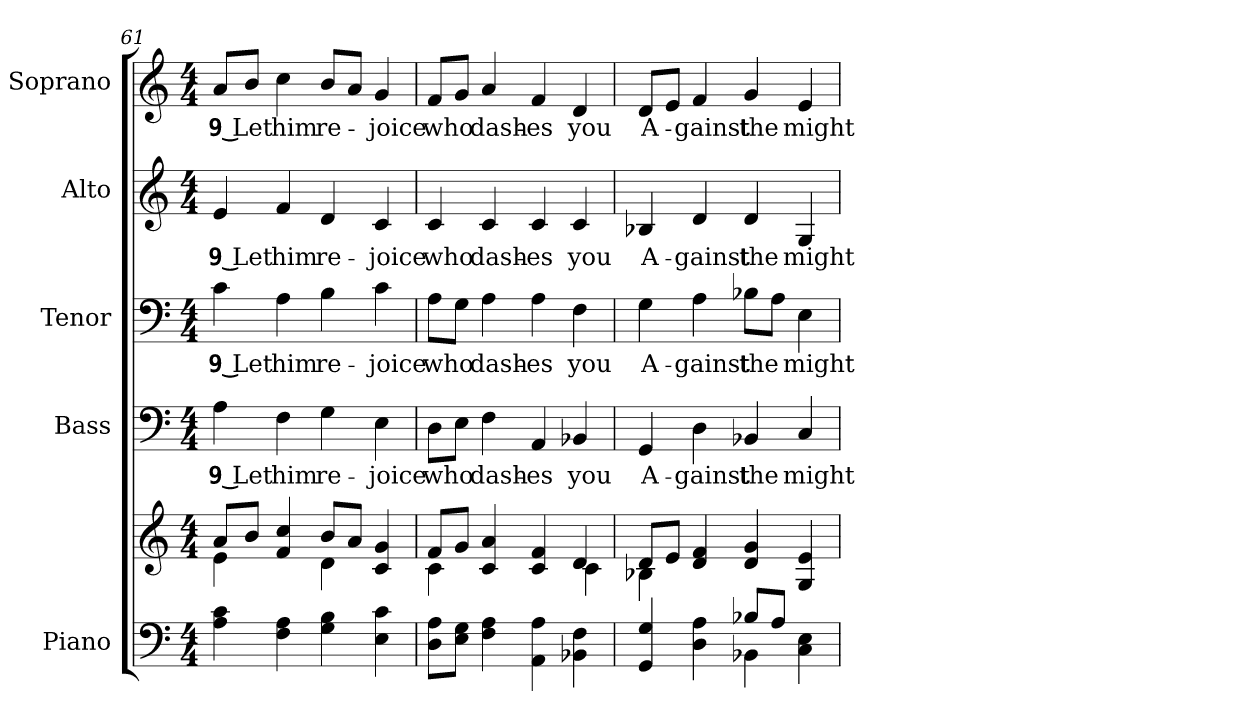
**kern	**kern	**kern	**text	**kern	**text	**kern	**text	**kern	**text
*part5	*part5	*part4	*part4	*part3	*part3	*part2	*part2	*part1	*part1
*staff6	*staff5	*staff4	*staff4	*staff3	*staff3	*staff2	*staff2	*staff1	*staff1
*I"Piano	*	*I"Bass	*	*I"Tenor	*	*I"Alto	*	*I"Soprano	*
*I'Pno.	*	*I'B.	*	*I'T.	*	*I'A.	*	*I'S.	*
!!LO:PB:g=z
*clefF4	*clefG2	*clefF4	*	*clefF4	*	*clefG2	*	*clefG2	*
*k[]	*k[]	*k[]	*	*k[]	*	*k[]	*	*k[]	*
*C:	*C:	*C:	*	*C:	*	*C:	*	*C:	*
*M4/4	*M4/4	*M4/4	*	*M4/4	*	*M4/4	*	*M4/4	*
=61	=61	=61	=61	=61	=61	=61	=61	=61	=61
*	*^	*	*	*	*	*	*	*	*
!	!	!	!	!LO:LY:b:color=#000000	!	!	!	!	!	!
!	!	!	!	!	!	!LO:LY:b:color=#000000	!	!	!	!
!	!	!	!	!	!	!	!	!LO:LY:b:color=#000000	!	!
!	!	!	!	!	!	!	!	!	!	!LO:LY:b:color=#000000
4Ai\ 4ci	8ai/L	4ei\	4Ai\	9 Let	4ci\	9 Let	4ei/	9 Let	8ai/L	9 Let
.	8bi/J	.	.	.	.	.	.	.	8bi/J	.
!	!	!	!	!LO:LY:b:color=#000000	!	!	!	!	!	!
!	!	!	!	!	!	!LO:LY:b:color=#000000	!	!	!	!
!	!	!	!	!	!	!	!	!LO:LY:b:color=#000000	!	!
!	!	!	!	!	!	!	!	!	!	!LO:LY:b:color=#000000
4Fi\ 4Ai	4fi/ 4cci	4ryy	4Fi\	him	4Ai\	him	4fi/	him	4cci\	him
!	!	!	!	!LO:LY:b:color=#000000	!	!	!	!	!	!
!	!	!	!	!	!	!LO:LY:b:color=#000000	!	!	!	!
!	!	!	!	!	!	!	!	!LO:LY:b:color=#000000	!	!
!	!	!	!	!	!	!	!	!	!	!LO:LY:b:color=#000000
4Gi\ 4Bi	8bi/L	4di\	4Gi\	re-	4Bi\	re-	4di/	re-	8bi/L	re-
.	8ai/J	.	.	.	.	.	.	.	8ai/J	.
!	!	!	!	!LO:LY:b:color=#000000	!	!	!	!	!	!
!	!	!	!	!	!	!LO:LY:b:color=#000000	!	!	!	!
!	!	!	!	!	!	!	!	!LO:LY:b:color=#000000	!	!
!	!	!	!	!	!	!	!	!	!	!LO:LY:b:color=#000000
4Ei\ 4ci	4ci/ 4gi	4ryy	4Ei\	-joice	4ci\	-joice	4ci/	-joice	4gi/	-joice
=62	=62	=62	=62	=62	=62	=62	=62	=62	=62	=62
!	!	!	!	!LO:LY:b:color=#000000	!	!	!	!	!	!
!	!	!	!	!	!	!LO:LY:b:color=#000000	!	!	!	!
!	!	!	!	!	!	!	!	!LO:LY:b:color=#000000	!	!
!	!	!	!	!	!	!	!	!	!	!LO:LY:b:color=#000000
8Di\ 8AiL	8fi/L	4ci\	8Di\L	who	8Ai\L	who	4ci/	who	8fi/L	who
8Ei\ 8GiJ	8gi/J	.	8Ei\J	.	8Gi\J	.	.	.	8gi/J	.
!	!	!	!	!LO:LY:b:color=#000000	!	!	!	!	!	!
!	!	!	!	!	!	!LO:LY:b:color=#000000	!	!	!	!
!	!	!	!	!	!	!	!	!LO:LY:b:color=#000000	!	!
!	!	!	!	!	!	!	!	!	!	!LO:LY:b:color=#000000
4Fi\ 4Ai	4ci/ 4ai	4ryy	4Fi\	dash-	4Ai\	dash-	4ci/	dash-	4ai/	dash-
!	!	!	!	!LO:LY:b:color=#000000	!	!	!	!	!	!
!	!	!	!	!	!	!LO:LY:b:color=#000000	!	!	!	!
!	!	!	!	!	!	!	!	!LO:LY:b:color=#000000	!	!
!	!	!	!	!	!	!	!	!	!	!LO:LY:b:color=#000000
4AAi\ 4Ai	4ci/ 4fi	4ryy	4AAi/	-es	4Ai\	-es	4ci/	-es	4fi/	-es
!	!	!	!	!LO:LY:b:color=#000000	!	!	!	!	!	!
!	!	!	!	!	!	!LO:LY:b:color=#000000	!	!	!	!
!	!	!	!	!	!	!	!	!LO:LY:b:color=#000000	!	!
!	!	!	!	!	!	!	!	!	!	!LO:LY:b:color=#000000
4BB-Xi\ 4Fi	4di/	4ci\	4BB-Xi/	you	4Fi\	you	4ci/	you	4di/	you
=63	=63	=63	=63	=63	=63	=63	=63	=63	=63	=63
*^	*	*	*	*	*	*	*	*	*	*
!	!	!	!	!	!LO:LY:b:color=#000000	!	!	!	!	!	!
!	!	!	!	!	!	!	!LO:LY:b:color=#000000	!	!	!	!
!	!	!	!	!	!	!	!	!	!LO:LY:b:color=#000000	!	!
!	!	!	!	!	!	!	!	!	!	!	!LO:LY:b:color=#000000
4GGi/ 4Gi	2ryy	8di/L	4B-Xi\	4GGi/	A-	4Gi\	A-	4B-Xi/	A-	8di/L	A-
.	.	8ei/J	.	.	.	.	.	.	.	8ei/J	.
!	!	!	!	!	!LO:LY:b:color=#000000	!	!	!	!	!	!
!	!	!	!	!	!	!	!LO:LY:b:color=#000000	!	!	!	!
!	!	!	!	!	!	!	!	!	!LO:LY:b:color=#000000	!	!
!	!	!	!	!	!	!	!	!	!	!	!LO:LY:b:color=#000000
4Di\ 4Ai	.	4di/ 4fi	4ryy	4Di\	-gainst	4Ai\	-gainst	4di/	-gainst	4fi/	-gainst
!	!	!	!	!	!LO:LY:b:color=#000000	!	!	!	!	!	!
!	!	!	!	!	!	!	!LO:LY:b:color=#000000	!	!	!	!
!	!	!	!	!	!	!	!	!	!LO:LY:b:color=#000000	!	!
!	!	!	!	!	!	!	!	!	!	!	!LO:LY:b:color=#000000
8B-Xi/L	4BB-Xi\	4di/ 4gi	2ryy	4BB-Xi/	the	8B-Xi\L	the	4di/	the	4gi/	the
8Ai/J	.	.	.	.	.	8Ai\J	.	.	.	.	.
!	!	!	!	!	!LO:LY:b:color=#000000	!	!	!	!	!	!
!	!	!	!	!	!	!	!LO:LY:b:color=#000000	!	!	!	!
!	!	!	!	!	!	!	!	!	!LO:LY:b:color=#000000	!	!
!	!	!	!	!	!	!	!	!	!	!	!LO:LY:b:color=#000000
4Ci\ 4Ei	4ryy	4Gi/ 4ei	.	4Ci/	might-	4Ei\	might-	4Gi/	might-	4ei/	might-
*v	*v	*	*	*	*	*	*	*	*	*	*
*	*v	*v	*	*	*	*	*	*	*	*
=	=	=	=	=	=	=	=	=	=
*-	*-	*-	*-	*-	*-	*-	*-	*-	*-
